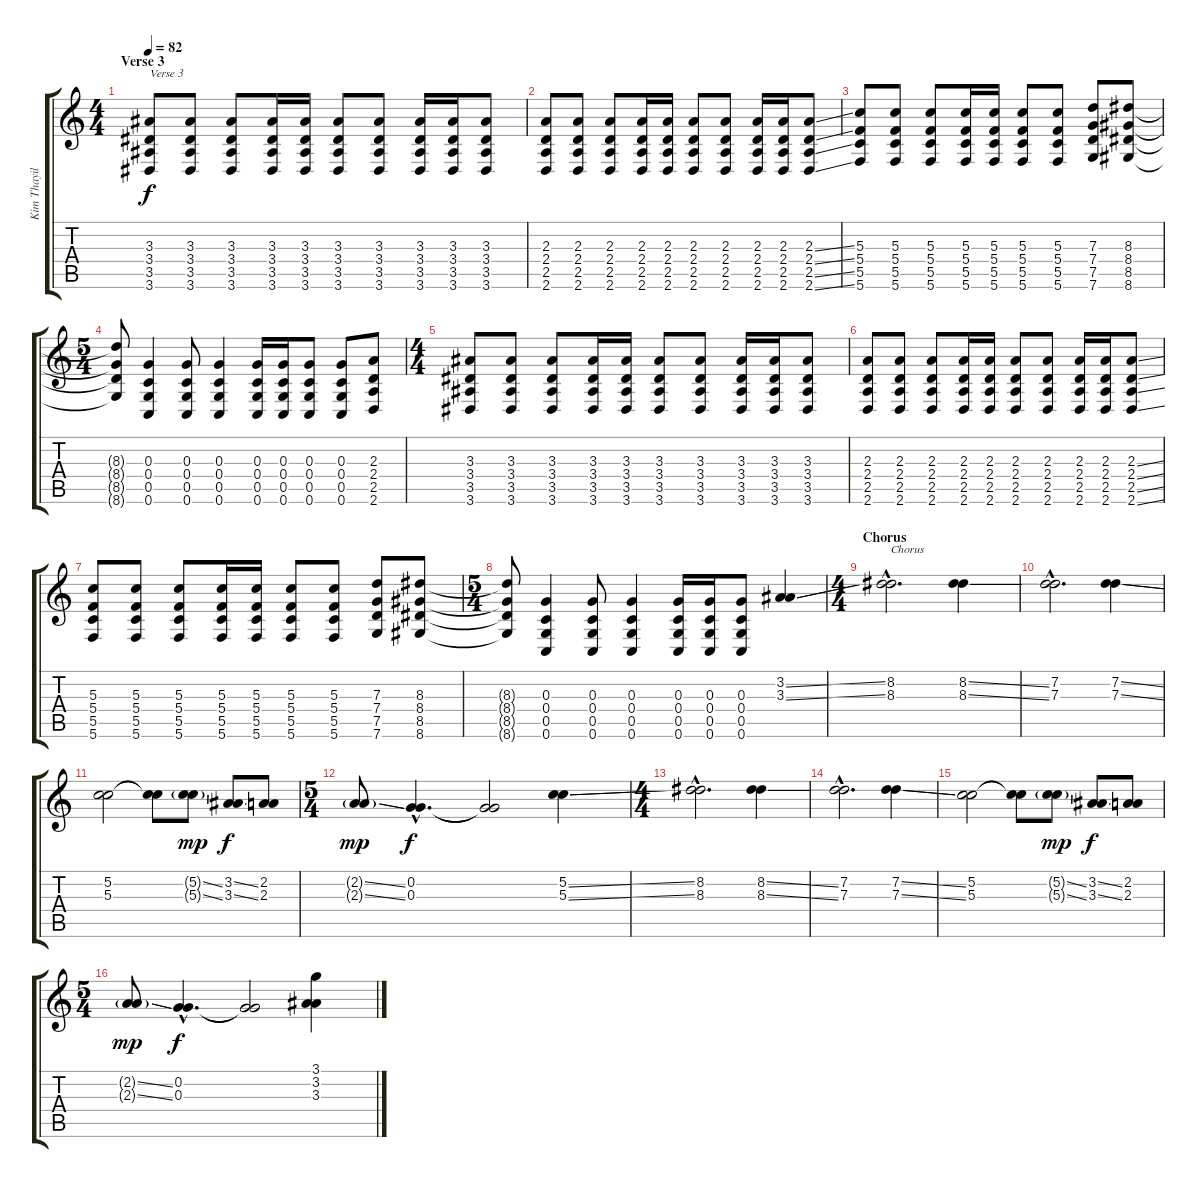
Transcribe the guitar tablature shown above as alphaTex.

\track ("Kim Thayil" "Kim Thayil") {instrument overdrivenguitar}
\staff {score tabs}
\tuning (E4 G3 G3 C3 G2 C2) {hide}
\ts (4 4)
\section ("" "Verse 3")
\tempo 82
\clef g2
\ks c
(3.3 3.4 3.5 3.6).8{txt "Verse 3" dy f} (3.3 3.4 3.5 3.6).8 (3.3 3.4 3.5 3.6).8 (3.3 3.4 3.5 3.6).16 (3.3 3.4 3.5 3.6).16 (3.3 3.4 3.5 3.6).8 (3.3 3.4 3.5 3.6).8 (3.3 3.4 3.5 3.6).16 (3.3 3.4 3.5 3.6).16 (3.3 3.4 3.5 3.6).8 |
(2.3 2.4 2.5 2.6).8 (2.3 2.4 2.5 2.6).8 (2.3 2.4 2.5 2.6).8 (2.3 2.4 2.5 2.6).16 (2.3 2.4 2.5 2.6).16 (2.3 2.4 2.5 2.6).8 (2.3 2.4 2.5 2.6).8 (2.3 2.4 2.5 2.6).16 (2.3 2.4 2.5 2.6).16 (2.3{ss} 2.4{ss} 2.5{ss} 2.6{ss}).8 |
(5.3 5.4 5.5 5.6).8 (5.3 5.4 5.5 5.6).8 (5.3 5.4 5.5 5.6).8 (5.3 5.4 5.5 5.6).16 (5.3 5.4 5.5 5.6).16 (5.3 5.4 5.5 5.6).8 (5.3 5.4 5.5 5.6).8 (7.3 7.4 7.5 7.6).8 (8.3 8.4 8.5 8.6).8 |
\ts (5 4)
(8.3{t} 8.4{t} 8.5{t} 8.6{t}).8 (0.3 0.4 0.5 0.6).4 (0.3 0.4 0.5 0.6).8 (0.3 0.4 0.5 0.6).4 (0.3 0.4 0.5 0.6).16 (0.3 0.4 0.5 0.6).16 (0.3 0.4 0.5 0.6).8 (0.3 0.4 0.5 0.6).8 (2.3 2.4 2.5 2.6).8 |
\ts (4 4)
(3.3 3.4 3.5 3.6).8 (3.3 3.4 3.5 3.6).8 (3.3 3.4 3.5 3.6).8 (3.3 3.4 3.5 3.6).16 (3.3 3.4 3.5 3.6).16 (3.3 3.4 3.5 3.6).8 (3.3 3.4 3.5 3.6).8 (3.3 3.4 3.5 3.6).16 (3.3 3.4 3.5 3.6).16 (3.3 3.4 3.5 3.6).8 |
(2.3 2.4 2.5 2.6).8 (2.3 2.4 2.5 2.6).8 (2.3 2.4 2.5 2.6).8 (2.3 2.4 2.5 2.6).16 (2.3 2.4 2.5 2.6).16 (2.3 2.4 2.5 2.6).8 (2.3 2.4 2.5 2.6).8 (2.3 2.4 2.5 2.6).16 (2.3 2.4 2.5 2.6).16 (2.3{ss} 2.4{ss} 2.5{ss} 2.6{ss}).8 |
(5.3 5.4 5.5 5.6).8 (5.3 5.4 5.5 5.6).8 (5.3 5.4 5.5 5.6).8 (5.3 5.4 5.5 5.6).16 (5.3 5.4 5.5 5.6).16 (5.3 5.4 5.5 5.6).8 (5.3 5.4 5.5 5.6).8 (7.3 7.4 7.5 7.6).8 (8.3 8.4 8.5 8.6).8 |
\ts (5 4)
(8.3{t} 8.4{t} 8.5{t} 8.6{t}).8 (0.3 0.4 0.5 0.6).4 (0.3 0.4 0.5 0.6).8 (0.3 0.4 0.5 0.6).4 (0.3 0.4 0.5 0.6).16 (0.3 0.4 0.5 0.6).16 (0.3 0.4 0.5 0.6).8 (3.2{ss} 3.3{ss}).4 |
\ts (4 4)
\section ("" "Chorus")
(8.2{hac} 8.3{hac}).2{d txt "Chorus"} (8.2{ss} 8.3{ss}).4 |
(7.2{hac} 7.3{hac}).2{d} (7.2{ss} 7.3{ss}).4 |
(5.2 5.3).2 (5.2{t} 5.3{t}).8 (5.2{ss g} 5.3{ss g}).8{dy mp} (3.2{ss} 3.3{ss}).8{dy f} (2.2 2.3).8 |
\ts (5 4)
(2.2{ss g} 2.3{ss g}).8{dy mp} (0.2{hac} 0.3{hac}).4{d dy f} (0.2{t} 0.3{t}).2 (5.2{ss} 5.3{ss}).4 |
\ts (4 4)
(8.2{hac} 8.3{hac}).2{d} (8.2{ss} 8.3{ss}).4 |
(7.2{hac} 7.3{hac}).2{d} (7.2{ss} 7.3{ss}).4 |
(5.2 5.3).2 (5.2{t} 5.3{t}).8 (5.2{ss g} 5.3{ss g}).8{dy mp} (3.2{ss} 3.3{ss}).8{dy f} (2.2 2.3).8 |
\ts (5 4)
(2.2{ss g} 2.3{ss g}).8{dy mp} (0.2{hac} 0.3{hac}).4{d dy f} (0.2{t} 0.3{t}).2 (3.1{ss} 3.2{ss} 3.3{ss}).4
